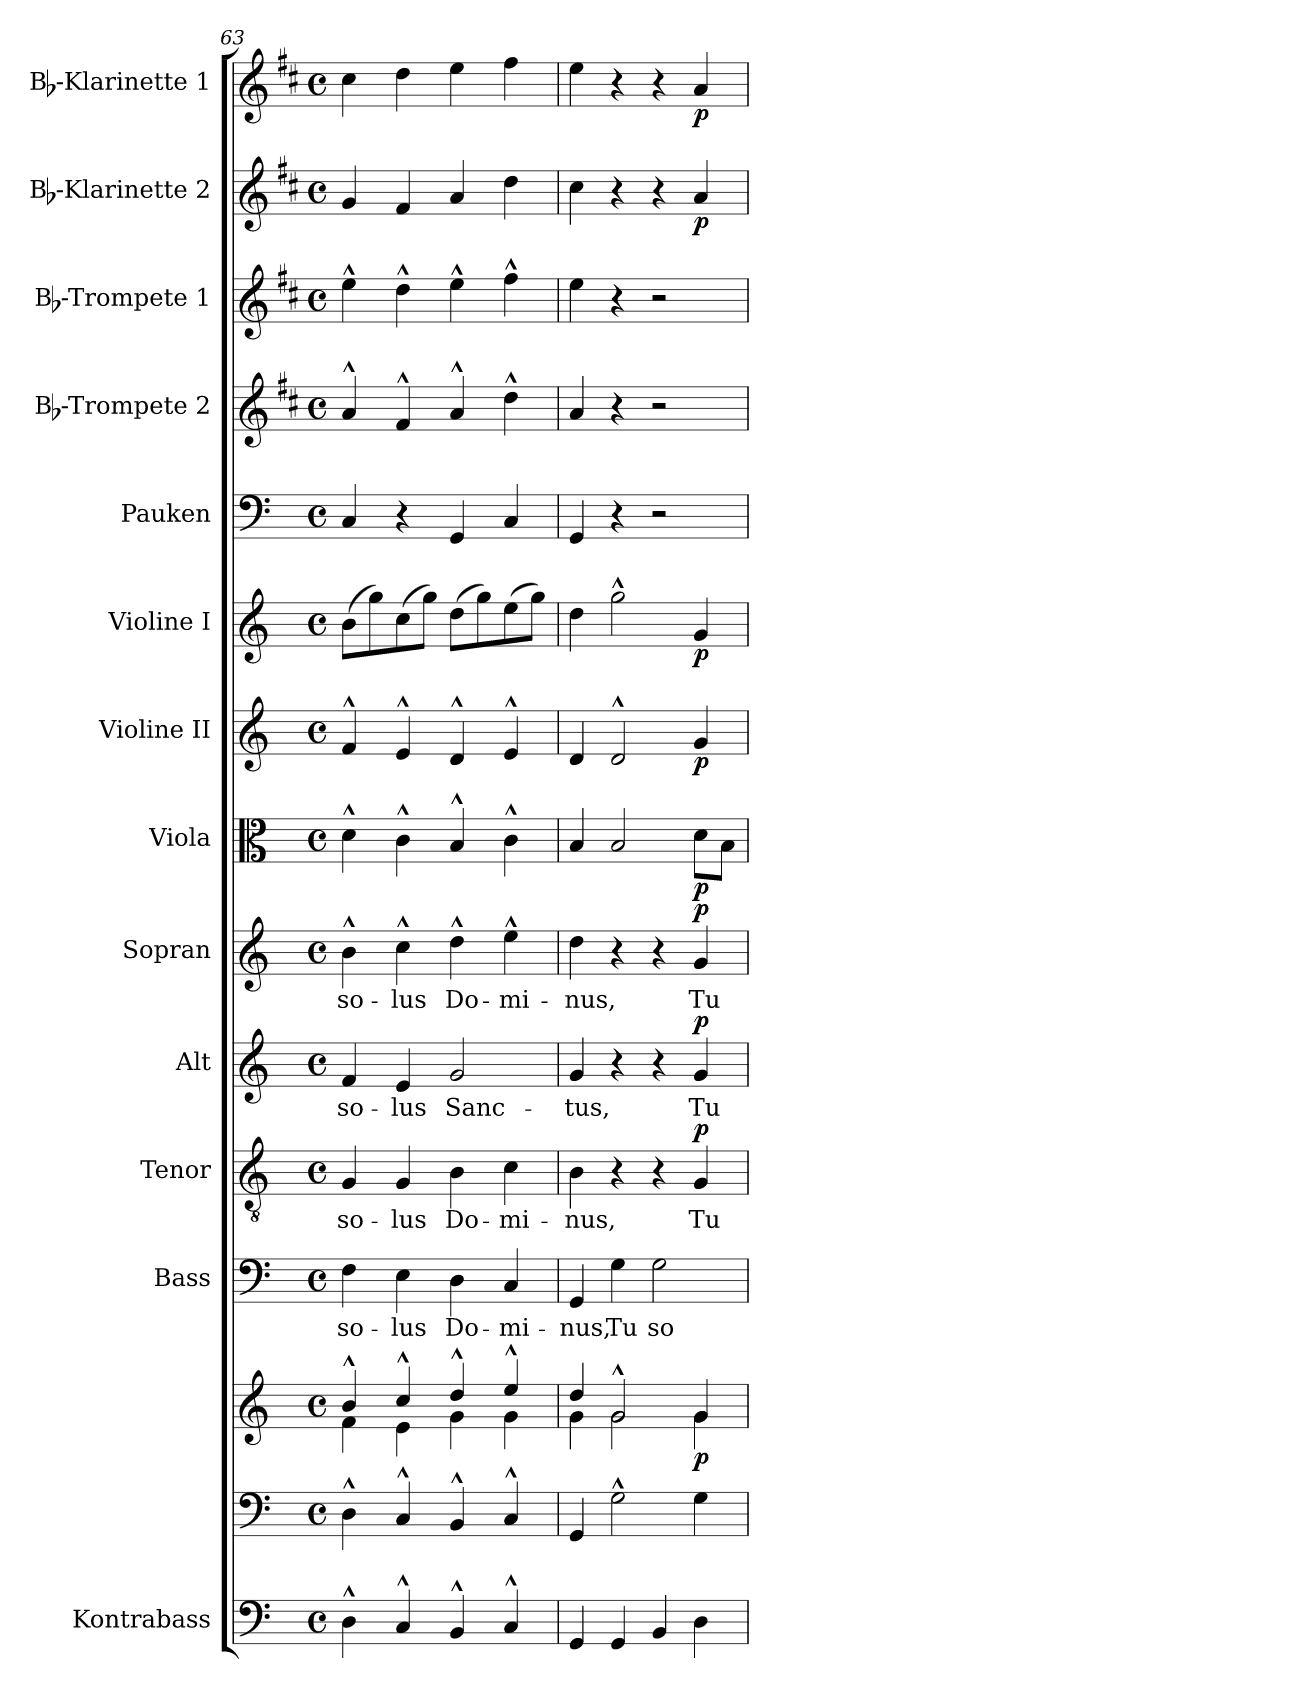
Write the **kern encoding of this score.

**kern	**kern	**kern	**dynam	**kern	**text	**kern	**text	**dynam	**kern	**text	**dynam	**kern	**text	**dynam	**kern	**dynam	**kern	**dynam	**kern	**dynam	**kern	**kern	**kern	**kern	**dynam	**kern	**dynam
*part14	*part13	*part13	*part13	*part12	*part12	*part11	*part11	*part11	*part10	*part10	*part10	*part9	*part9	*part9	*part8	*part8	*part7	*part7	*part6	*part6	*part5	*part4	*part3	*part2	*part2	*part1	*part1
*staff15	*staff14	*staff13	*staff13/14	*staff12	*staff12	*staff11	*staff11	*staff11	*staff10	*staff10	*staff10	*staff9	*staff9	*staff9	*staff8	*staff8	*staff7	*staff7	*staff6	*staff6	*staff5	*staff4	*staff3	*staff2	*staff2	*staff1	*staff1
*I"Kontrabass	*	*	*	*I"Bass	*	*I"Tenor	*	*	*I"Alt	*	*	*I"Sopran	*	*	*I"Viola	*	*I"Violine II	*	*I"Violine I	*	*I"Pauken	*I"Bb-Trompete 2	*I"Bb-Trompete 1	*I"Bb-Klarinette 2	*	*I"Bb-Klarinette 1	*
*I'Kb.	*	*	*	*I'B.	*	*I'T.	*	*	*I'A.	*	*	*I'S.	*	*	*I'Vla.	*	*I'Vl. II	*	*I'Vl. I	*	*I'Pk.	*I'Bb Trp. 2	*I'Bb Trp. 1	*I'Bb Kl. 2	*	*I'Bb Kl. 1	*
*clefF4	*clefF4	*clefG2	*	*clefF4	*	*clefGv2	*	*	*clefG2	*	*	*clefG2	*	*	*clefC3	*	*clefG2	*	*clefG2	*	*clefF4	*clefG2	*clefG2	*clefG2	*	*clefG2	*
*ITrd7c12	*	*	*	*	*	*	*	*	*	*	*	*	*	*	*	*	*	*	*	*	*	*ITrd1c2	*ITrd1c2	*ITrd1c2	*	*ITrd1c2	*
*k[]	*k[]	*k[]	*	*k[]	*	*k[]	*	*	*k[]	*	*	*k[]	*	*	*k[]	*	*k[]	*	*k[]	*	*k[]	*k[]	*k[]	*k[]	*	*k[]	*
*C:	*C:	*C:	*	*C:	*	*C:	*	*	*C:	*	*	*C:	*	*	*C:	*	*C:	*	*C:	*	*C:	*C:	*C:	*C:	*	*C:	*
*M4/4	*M4/4	*M4/4	*	*M4/4	*	*M4/4	*	*	*M4/4	*	*	*M4/4	*	*	*M4/4	*	*M4/4	*	*M4/4	*	*M4/4	*M4/4	*M4/4	*M4/4	*	*M4/4	*
*met(c)	*met(c)	*met(c)	*	*met(c)	*	*met(c)	*	*	*met(c)	*	*	*met(c)	*	*	*met(c)	*	*met(c)	*	*met(c)	*	*met(c)	*met(c)	*met(c)	*met(c)	*	*met(c)	*
=63	=63	=63	=63	=63	=63	=63	=63	=63	=63	=63	=63	=63	=63	=63	=63	=63	=63	=63	=63	=63	=63	=63	=63	=63	=63	=63	=63
*	*	*^	*	*	*	*	*	*	*	*	*	*	*	*	*	*	*	*	*	*	*	*	*	*	*	*	*
!	!	!	!	!	!	!LO:LY:b	!	!LO:LY:b	!	!	!LO:LY:b	!	!	!LO:LY:b	!	!	!	!	!	!	!	!	!	!	!	!	!	!
4DD^^>\	4D^^>\	4b^^>/	4f\	.	4F\	so-	4G/	so-	.	4f/	so-	.	4b^^>\	so-	.	4d^^>\	.	4f^^>/	.	(>8b\L	.	4C/	4g^^>/	4dd^^>\	4f/	.	4b\	.
.	.	.	.	.	.	.	.	.	.	.	.	.	.	.	.	.	.	.	.	8gg\)	.	.	.	.	.	.	.	.
!	!	!	!	!	!	!LO:LY:b	!	!LO:LY:b	!	!	!LO:LY:b	!	!	!LO:LY:b	!	!	!	!	!	!	!	!	!	!	!	!	!	!
4CC^^>/	4C^^>/	4cc^^>/	4e\	.	4E\	-lus	4G/	-lus	.	4e/	-lus	.	4cc^^>\	-lus	.	4c^^>\	.	4e^^>/	.	(>8cc\	.	4r	4e^^>/	4cc^^>\	4e/	.	4cc\	.
.	.	.	.	.	.	.	.	.	.	.	.	.	.	.	.	.	.	.	.	8gg\J)	.	.	.	.	.	.	.	.
!	!	!	!	!	!	!LO:LY:b	!	!LO:LY:b	!	!	!LO:LY:b	!	!	!LO:LY:b	!	!	!	!	!	!	!	!	!	!	!	!	!	!
4BBB^^>/	4BB^^>/	4dd^^>/	4g\	.	4D\	Do-	4B\	Do-	.	2g/	Sanc-	.	4dd^^>\	Do-	.	4B^^>/	.	4d^^>/	.	(>8dd\L	.	4GG/	4g^^>/	4dd^^>\	4g/	.	4dd\	.
.	.	.	.	.	.	.	.	.	.	.	.	.	.	.	.	.	.	.	.	8gg\)	.	.	.	.	.	.	.	.
!	!	!	!	!	!	!LO:LY:b	!	!LO:LY:b	!	!	!	!	!	!LO:LY:b	!	!	!	!	!	!	!	!	!	!	!	!	!	!
4CC^^>/	4C^^>/	4ee^^>/	4g\	.	4C/	-mi-	4c\	-mi-	.	.	.	.	4ee^^>\	-mi-	.	4c^^>\	.	4e^^>/	.	(>8ee\	.	4C/	4cc^^>\	4ee^^>\	4cc\	.	4ee\	.
.	.	.	.	.	.	.	.	.	.	.	.	.	.	.	.	.	.	.	.	8gg\J)	.	.	.	.	.	.	.	.
!!LO:PB:g=z
=64	=64	=64	=64	=64	=64	=64	=64	=64	=64	=64	=64	=64	=64	=64	=64	=64	=64	=64	=64	=64	=64	=64	=64	=64	=64	=64	=64	=64
!	!	!	!	!	!	!LO:LY:b	!	!LO:LY:b	!	!	!LO:LY:b	!	!	!LO:LY:b	!	!	!	!	!	!	!	!	!	!	!	!	!	!
4GGG/	4GG/	4dd/	4g\	.	4GG/	-nus,	4B\	-nus,	.	4g/	-tus,	.	4dd\	-nus,	.	4B/	.	4d/	.	4dd\	.	4GG/	4g/	4dd\	4b\	.	4dd\	.
!	!	!	!	!	!	!LO:LY:b	!	!	!	!	!	!	!	!	!	!	!	!	!	!	!	!	!	!	!	!	!	!
4GGG/	2G^^>\	2g^^>/	2g\	.	4G\	Tu	4r	.	.	4r	.	.	4r	.	.	2B/	.	2d^^>/	.	2gg^^>\	.	4r	4r	4r	4r	.	4r	.
!	!	!	!	!	!	!LO:LY:b	!	!	!	!	!	!	!	!	!	!	!	!	!	!	!	!	!	!	!	!	!	!
4BBB/	.	.	.	.	2G\	so-	4r	.	.	4r	.	.	4r	.	.	.	.	.	.	.	.	2r	2r	2r	4r	.	4r	.
!	!	!	!	!LO:DY:b	!	!	!	!LO:LY:b	!LO:DY:a	!	!LO:LY:b	!LO:DY:a	!	!LO:LY:b	!LO:DY:a	!	!LO:DY:b	!	!LO:DY:b	!	!LO:DY:b	!	!	!	!	!LO:DY:b	!	!LO:DY:b
4DD\	4G\	4g/	4g\	p	.	.	4G/	Tu	p	4g/	Tu	p	4g/	Tu	p	8d\L	p	4g/	p	4g/	p	.	.	.	4g/	p	4g/	p
.	.	.	.	.	.	.	.	.	.	.	.	.	.	.	.	8B\J	.	.	.	.	.	.	.	.	.	.	.	.
*	*	*v	*v	*	*	*	*	*	*	*	*	*	*	*	*	*	*	*	*	*	*	*	*	*	*	*	*	*
=	=	=	=	=	=	=	=	=	=	=	=	=	=	=	=	=	=	=	=	=	=	=	=	=	=	=	=
*-	*-	*-	*-	*-	*-	*-	*-	*-	*-	*-	*-	*-	*-	*-	*-	*-	*-	*-	*-	*-	*-	*-	*-	*-	*-	*-	*-
